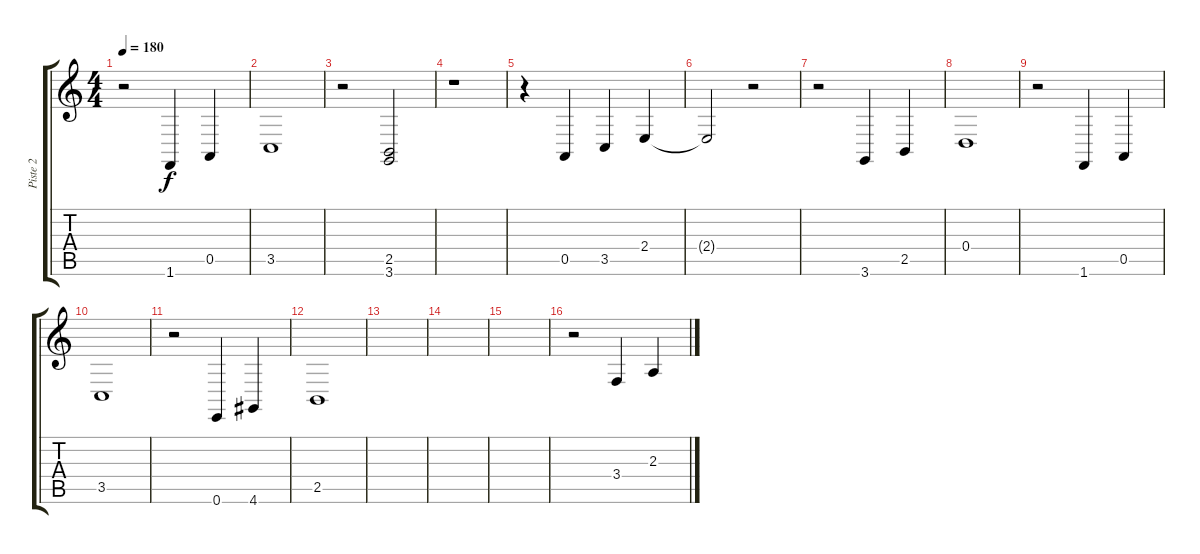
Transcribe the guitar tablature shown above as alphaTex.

\track ("Piste 2" "Piste 2") {instrument acousticgrandpiano}
\staff {score tabs}
\tuning (E4 B3 G3 D3 A2 E2) {hide}
\ts (4 4)
\tempo 180
\clef g2
\ks c
r.2{dy f} 1.6.4 0.5.4 |
3.5.1 |
r.2 (2.5 3.6).2 |
r.1 |
r.4 0.5.4 3.5.4 2.4.4 |
2.4{t}.2 r.2 |
r.2 3.6.4 2.5.4 |
0.4.1 |
r.2 1.6.4 0.5.4 |
3.5.1 |
r.2 0.6.4 4.6.4 |
2.5.1 |
|
|
|
r.2 3.4.4 2.3.4
